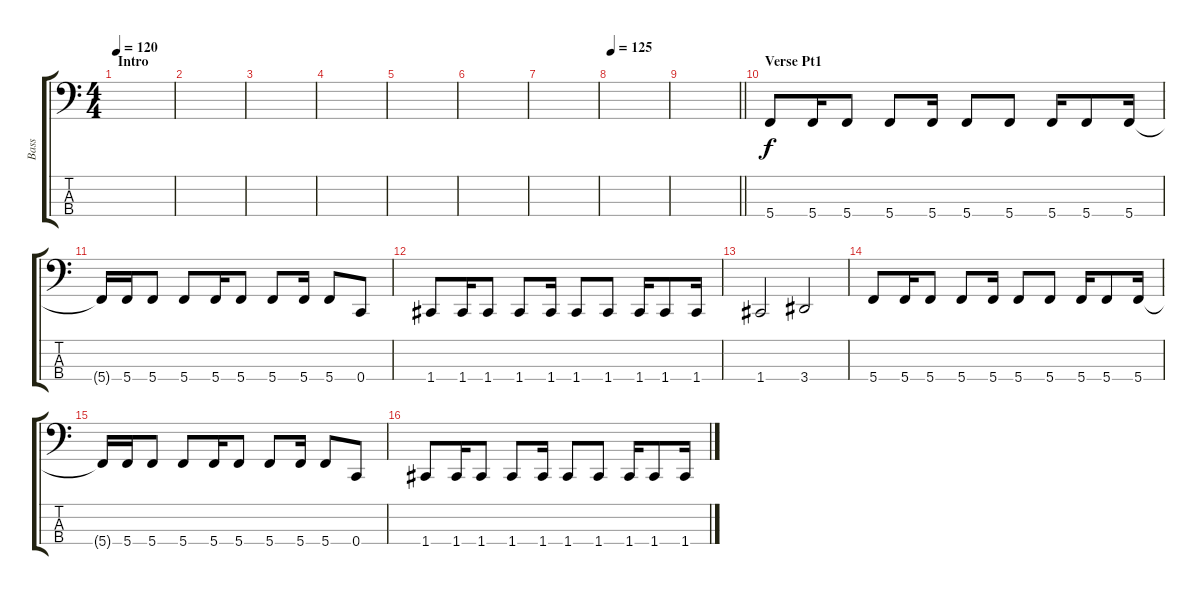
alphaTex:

\track ("Bass" "Bass") {instrument electricbasspick}
\staff {score tabs}
\tuning (F2 C2 G1 C1) {hide}
\ts (4 4)
\section ("" "Intro")
\tempo 120
\tempo 140
\tempo 120
\clef f4
\ks c
|
|
|
|
|
|
|
\tempo 125
|
\barLineRight lightlight
|
\section ("" "Verse Pt1")
5.4.8 5.4.16 5.4.8 5.4.8 5.4.16 5.4.8 5.4.8 5.4.16 5.4.8 5.4.16 |
5.4{t}.16 5.4.16 5.4.8 5.4.8 5.4.16 5.4.8 5.4.8 5.4.16 5.4.8 0.4.8 |
1.4.8 1.4.16 1.4.8 1.4.8 1.4.16 1.4.8 1.4.8 1.4.16 1.4.8 1.4.16 |
1.4.2 3.4.2 |
5.4.8 5.4.16 5.4.8 5.4.8 5.4.16 5.4.8 5.4.8 5.4.16 5.4.8 5.4.16 |
5.4{t}.16 5.4.16 5.4.8 5.4.8 5.4.16 5.4.8 5.4.8 5.4.16 5.4.8 0.4.8 |
1.4.8 1.4.16 1.4.8 1.4.8 1.4.16 1.4.8 1.4.8 1.4.16 1.4.8 1.4.16
